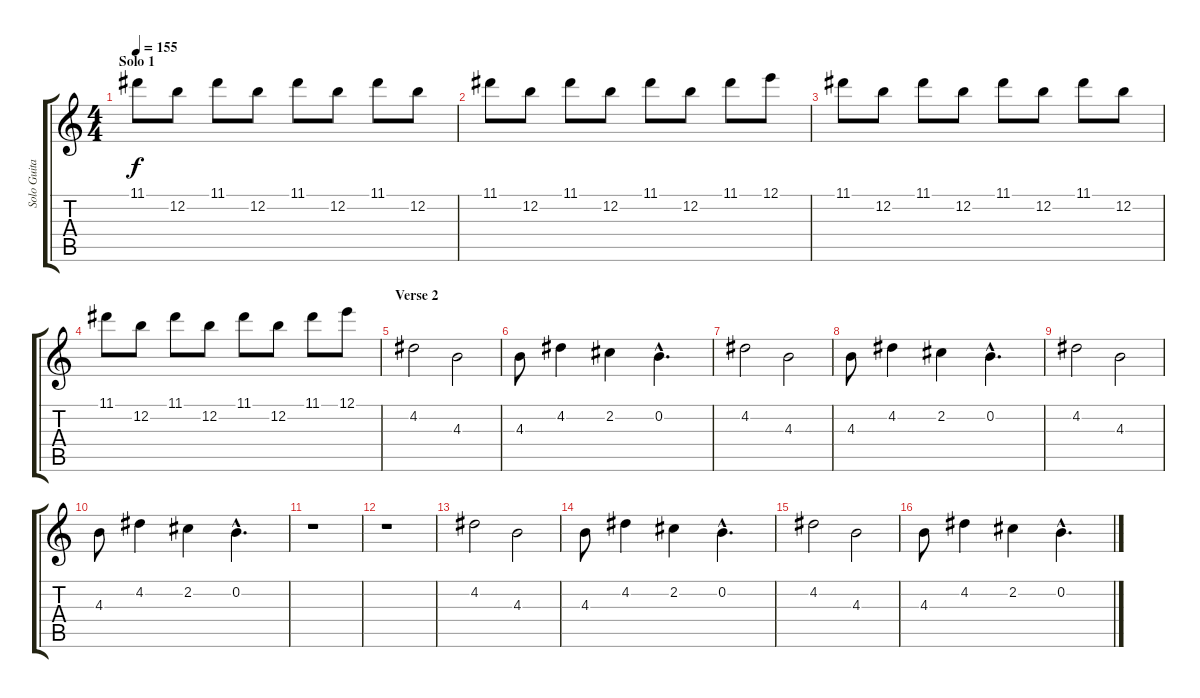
\track ("Solo Guitar" "Solo Guita") {instrument distortionguitar}
\staff {score tabs}
\tuning (E4 B3 G3 D3 A2 E2) {hide}
\ts (4 4)
\section ("" "Solo 1")
\tempo 155
\clef g2
\ks c
11.1.8{dy f} 12.2.8 11.1.8 12.2.8 11.1.8 12.2.8 11.1.8 12.2.8 |
11.1.8 12.2.8 11.1.8 12.2.8 11.1.8 12.2.8 11.1.8 12.1.8 |
11.1.8 12.2.8 11.1.8 12.2.8 11.1.8 12.2.8 11.1.8 12.2.8 |
11.1.8 12.2.8 11.1.8 12.2.8 11.1.8 12.2.8 11.1.8 12.1.8 |
\section ("" "Verse 2")
4.2.2 4.3.2 |
4.3.8 4.2.4 2.2.4 0.2{hac}.4{d} |
4.2.2 4.3.2 |
4.3.8 4.2.4 2.2.4 0.2{hac}.4{d} |
4.2.2 4.3.2 |
4.3.8 4.2.4 2.2.4 0.2{hac}.4{d} |
r.1 |
r.1 |
4.2.2 4.3.2 |
4.3.8 4.2.4 2.2.4 0.2{hac}.4{d} |
4.2.2 4.3.2 |
4.3.8 4.2.4 2.2.4 0.2{hac}.4{d}
